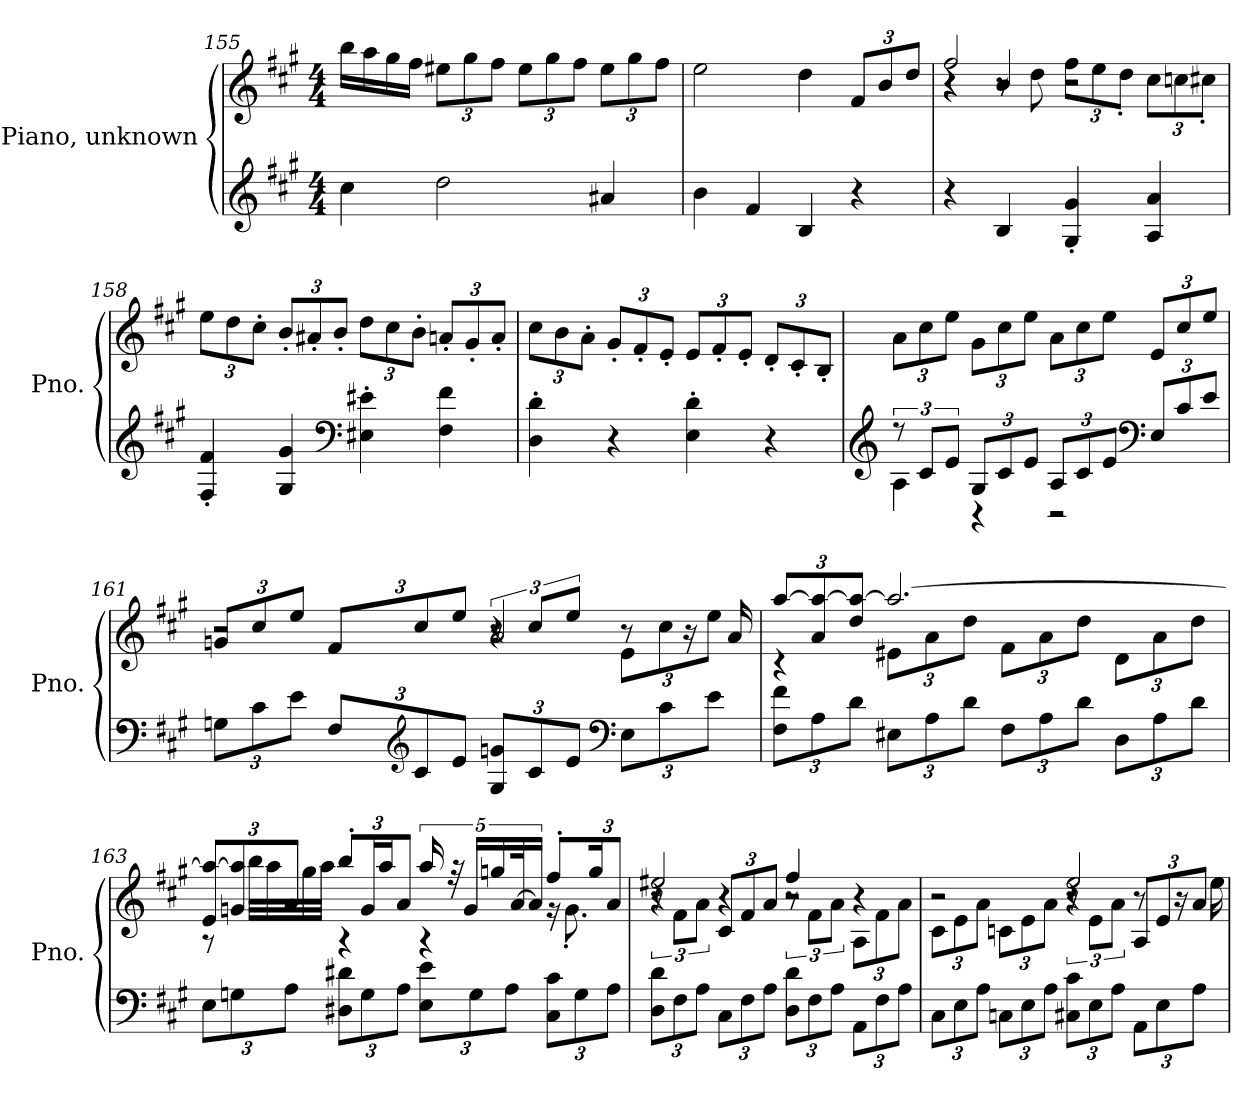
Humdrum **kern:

**kern	**kern
*part1	*part1
*staff2	*staff1
*I"Piano, unknown	*
*I'Pno.	*
*clefG2	*clefG2
*k[f#c#g#]	*k[f#c#g#]
*M4/4	*M4/4
=155	=155
4cc#\	16bb\LL
.	16aa\
.	16gg#\
.	16ff#\JJ
*	*Xbrackettup
2dd\	12ee#X\L
.	12gg#\
.	12ff#\J
.	12ee#\L
.	12gg#\
.	12ff#\J
4a#X/	12ee#\L
.	12gg#\
.	12ff#\J
!!LO:LB:g=z
=156	=156
4b\	2ee\
4f#/	.
4B/	4dd\
4r	12f#/L
.	12b/
.	12dd/J
=157	=157
*	*^
*	*	*^
4r	2ff#/	4r	4r
4B/	.	8r	4b/
.	.	8dd\	.
4G#/' 4g#/'	2r	12ff#\L	2r
.	.	12ee\	.
.	.	12dd'\J	.
4A/ 4a/	.	12cc#\L	.
.	.	12ccn\	.
.	.	12cc#X'\J	.
*	*v	*v	*v
=158	=158
4F#/' 4f#/'	12ee\L
.	12dd\
.	12cc#'\J
4G#/ 4g#/	12b'/L
.	12a#X'/
.	12b'/J
*clefF4	*
4E#X\' 4e#X\'	12dd\L
.	12cc#\
.	12b'\J
4F#\ 4f#\	12an'/L
.	12g#'/
.	12a'/J
!!LO:LB:g=z
=159	=159
4D\' 4d\'	12cc#\L
.	12b\
.	12a'\J
4r	12g#'/L
.	12f#'/
.	12e'/J
4E\' 4d\'	12e/L
.	12f#'/
.	12e'/J
4r	12d'/L
.	12c#'/
.	12B'/J
=160	=160
*clefG2	*
*^	*
12r	4A\	12a\L
12c#/L	.	12cc#\
12e/J	.	12ee\J
*Xbrackettup	*	*
12G#/L	4r	12g#\L
12c#/	.	12cc#\
12e/J	.	12ee\J
12A/L	2r	12a\L
12c#/	.	12cc#\
12e/J	.	12ee\J
*clefF4	*	*
12E/L	.	12e/L
12c#/	.	12cc#/
12e/J	.	12ee/J
*v	*v	*
!!LO:LB:g=z
=161	=161
*	*^
*	*	*^
12Gn\L	12gn/L	2r	2r
12c#\	12cc#/	.	.
12e\J	12ee/J	.	.
12F#/L	12f#/L	.	.
*clefG2	*	*	*
12c#/	12cc#/	.	.
12e/J	12ee/J	.	.
*	*brackettup	*	*
12G/ 12gn/L	12r	4r	2a/
12c#/	12cc#/L	.	.
12e/J	12ee/J	.	.
*clefF4	*	*	*
*	*	*Xbrackettup	*
12E\L	8r	12e\L	.
12c#\	.	12cc#\	.
.	16r	.	.
12e\J	.	12ee\J	.
.	16a/	.	.
*	*	*v	*v
=162	=162	=162
12F#\ 12f#\L	[12aa/L	4r
12A\	12a/ 12aa/_	.
12d\J	12dd/ 12aa/_J	.
12E#X\L	2.aa/_	12e#X\L
12A\	.	12a\
12d\J	.	12dd\J
12F#\L	.	12f#\L
12A\	.	12a\
12d\J	.	12dd\J
12D\L	.	12d\L
12A\	.	12a\
12d\J	.	12dd\J
!!LO:PB:g=z	!!
=163	=163	=163
12E\L	12e/ 12aa/_L	8r
12Gn\	12gn/ 12aa/]	.
.	.	32bb\LLL
.	.	32aa\
12A\J	12a/J	.
.	.	32gg#\
.	.	32aa\JJJ
12D#X\ 12d#X\L	12bb'/L	4r
12G\	24g/L	.
.	24aa/J	.
12A\J	12a/J	.
*	*brackettup	*
12E\ 12e\L	20aa/	4r
.	40r	.
.	20g/LL	.
12G\	.	.
.	20ggn/	.
12A\J	.	.
.	[40a/K	.
.	20a/JJ]	.
12C#\ 12c#\L	8ff#'/L	16r
.	.	8.g'\
12G\	.	.
*	*Xbrackettup	*
.	24gg/K	.
12A\J	12a/J	.
=164	=164	=164
*	*	*brackettup
*	*	*^
12D\ 12d\L	2ee#X/	12r	4r
12F#\	.	12f#\L	.
12A\J	.	12a\J	.
*	*	*	*Xbrackettup
12C#\L	.	4r	12c#/L
12F#\	.	.	12f#/
12A\J	.	.	12a/J
*	*	*brackettup	*
12D\ 12d\L	4ff#/	12r	2r
12F#\	.	12f#\L	.
12A\J	.	12a\J	.
*	*	*Xbrackettup	*
12AA\L	4r	12A\L	.
12F#\	.	12f#\	.
12A\J	.	12a\J	.
!!LO:LB:g=z	!!	!!
=165	=165	=165	=165
12C#\L	2r	12c#\L	2r
12E\	.	12e\	.
12A\J	.	12a\J	.
12Cn\L	.	12cn\L	.
12E\	.	12e\	.
12A\J	.	12a\J	.
*	*	*brackettup	*
12C#X\ 12c#\L	2ee/	12r	4r
12E\	.	12e\L	.
12A\J	.	12a\J	.
*	*	*	*Xbrackettup
12AA\L	.	8r	12A/L
12E\	.	.	12e/
.	.	16r	.
12A\J	.	.	12a/J
.	.	16ee\	.
*	*v	*v	*v
=	=
*-	*-
